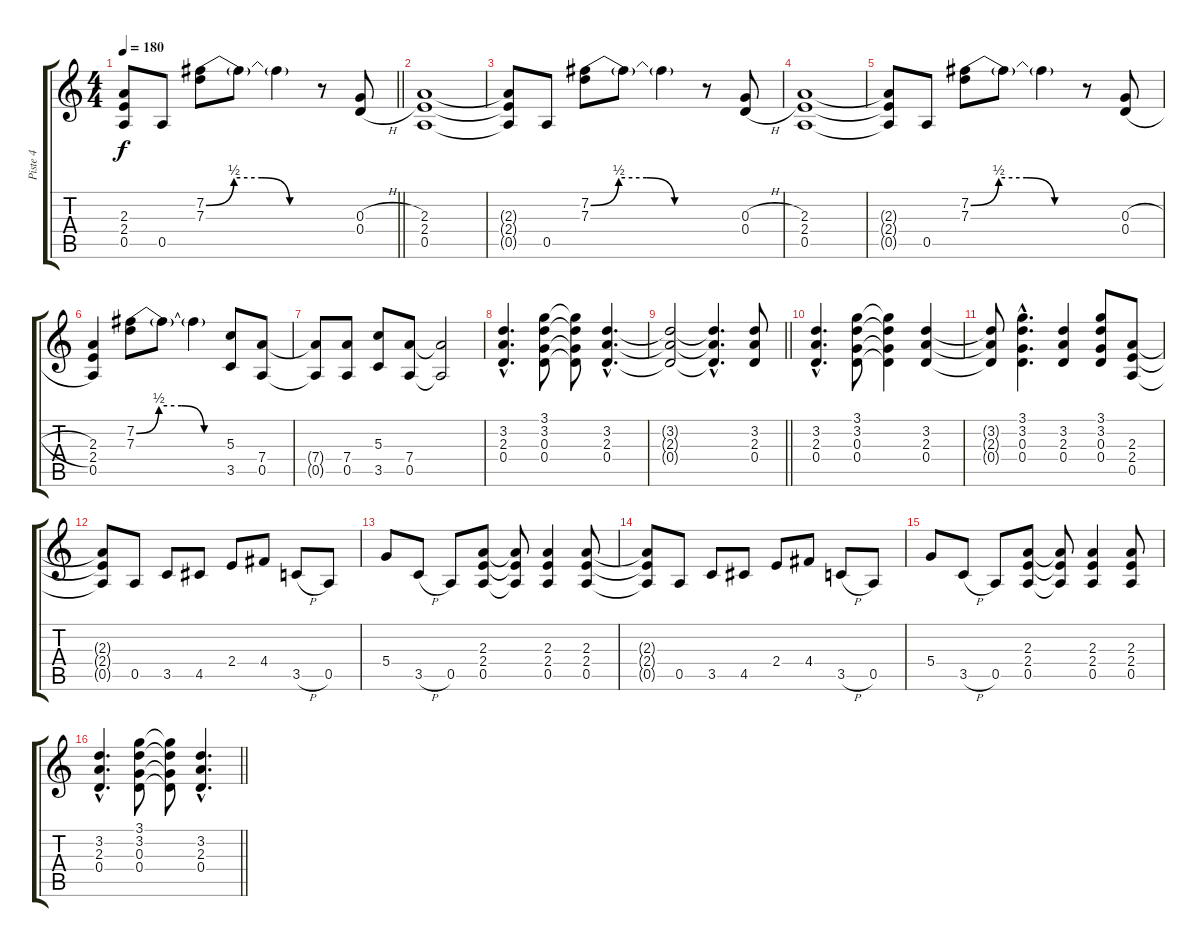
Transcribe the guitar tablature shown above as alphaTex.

\track ("Piste 4" "Piste 4") {instrument overdrivenguitar}
\staff {score tabs}
\tuning (E4 B3 G3 D3 A2 E2) {hide}
\ts (4 4)
\tempo 180
\clef g2
\barLineRight lightlight
\ks c
(2.3{t} 2.4{t} 0.5{t}).8{dy f} 0.5.8 (7.2{be (custom 0 0 15 2 30 2 45 0 60 0)} 7.3).8 7.2{t}.8 7.2{t}.4 r.8 (0.3{h} 0.4{h}).8 |
(2.3 2.4 0.5).1 |
(2.3{t} 2.4{t} 0.5{t}).8 0.5.8 (7.2{be (custom 0 0 15 2 30 2 45 0 60 0)} 7.3).8 7.2{t}.8 7.2{t}.4 r.8 (0.3{h} 0.4{h}).8 |
(2.3 2.4 0.5).1 |
(2.3{t} 2.4{t} 0.5{t}).8 0.5.8 (7.2{be (custom 0 0 15 2 30 2 45 0 60 0)} 7.3).8 7.2{t}.8 7.2{t}.4 r.8 (0.3{h} 0.4{h}).8 |
(2.3 2.4 0.5).4 (7.2{be (custom 0 0 15 2 30 2 45 0 60 0)} 7.3).8 7.2{t}.8 7.2{t}.4 (5.3 3.5).8 (7.4 0.5).8 |
(7.4{t} 0.5{t}).8 (7.4 0.5).8 (5.3 3.5).8 (7.4 0.5).8 (7.4{t} 0.5{t}).2 |
(3.2{hac} 2.3{hac} 0.4{hac}).4{d} (3.1 3.2 0.3 0.4).8 (3.1{t} 3.2{t} 0.3{t} 0.4{t}).8 (3.2{hac} 2.3{hac} 0.4{hac}).4{d} |
\barLineRight lightlight
(3.2{t} 2.3{t} 0.4{t}).2 (3.2{hac t} 2.3{hac t} 0.4{hac t}).4{d} (3.2 2.3 0.4).8 |
(3.2{hac} 2.3{hac} 0.4{hac}).4{d} (3.1 3.2 0.3 0.4).8 (3.1{t} 3.2{t} 0.3{t} 0.4{t}).4 (3.2 2.3 0.4).4 |
(3.2{t} 2.3{t} 0.4{t}).8 (3.1{hac} 3.2{hac} 0.3{hac} 0.4{hac}).4{d} (3.2 2.3 0.4).4 (3.1 3.2 0.3 0.4).8 (2.3 2.4 0.5).8 |
(2.3{t} 2.4{t} 0.5{t}).8 0.5.8 3.5.8 4.5.8 2.4.8 4.4.8 3.5{h}.8 0.5.8 |
5.4.8 3.5{h}.8 0.5.8 (2.3 2.4 0.5).8 (2.3{t} 2.4{t} 0.5{t}).8 (2.3 2.4 0.5).4 (2.3 2.4 0.5).8 |
(2.3{t} 2.4{t} 0.5{t}).8 0.5.8 3.5.8 4.5.8 2.4.8 4.4.8 3.5{h}.8 0.5.8 |
5.4.8 3.5{h}.8 0.5.8 (2.3 2.4 0.5).8 (2.3{t} 2.4{t} 0.5{t}).8 (2.3 2.4 0.5).4 (2.3 2.4 0.5).8 |
\barLineRight lightlight
(3.2{hac} 2.3{hac} 0.4{hac}).4{d} (3.1 3.2 0.3 0.4).8 (3.1{t} 3.2{t} 0.3{t} 0.4{t}).8 (3.2{hac} 2.3{hac} 0.4{hac}).4{d}
